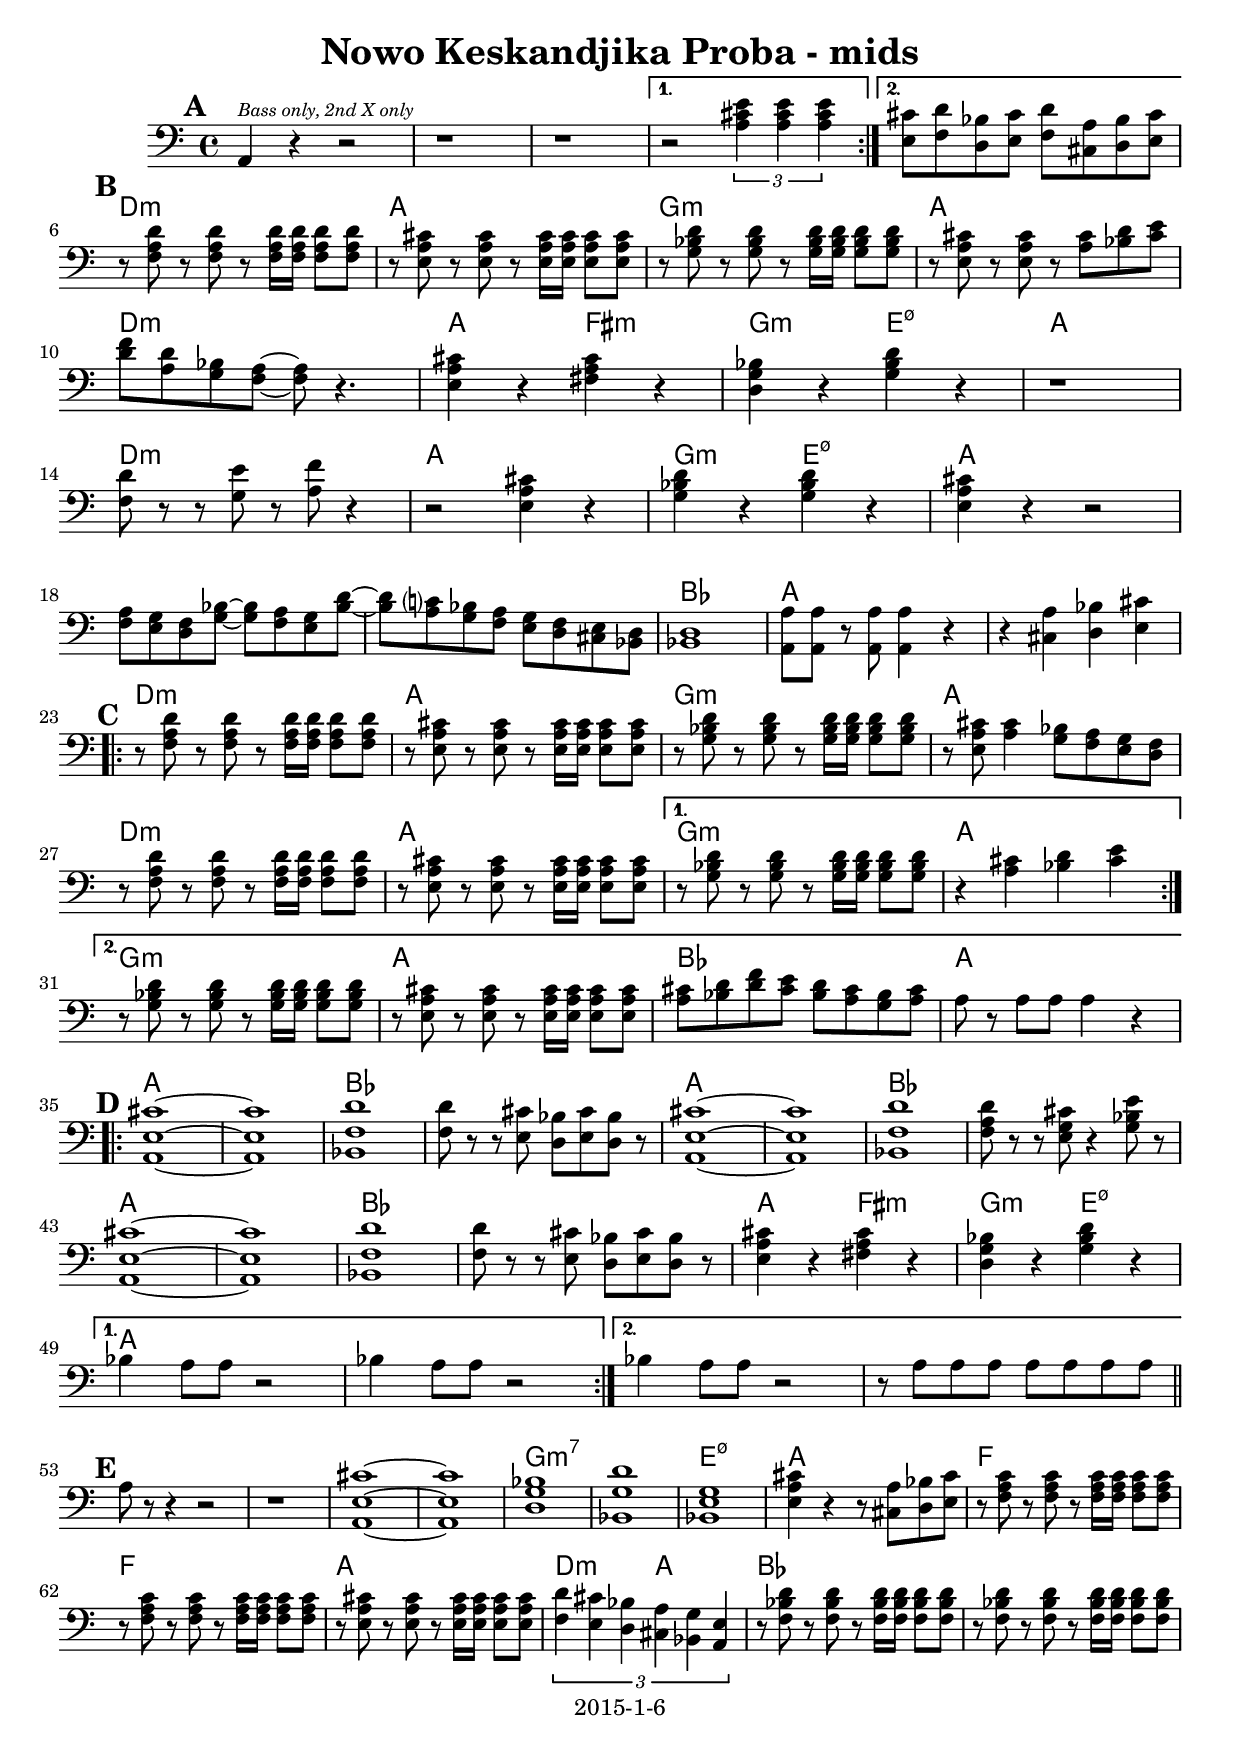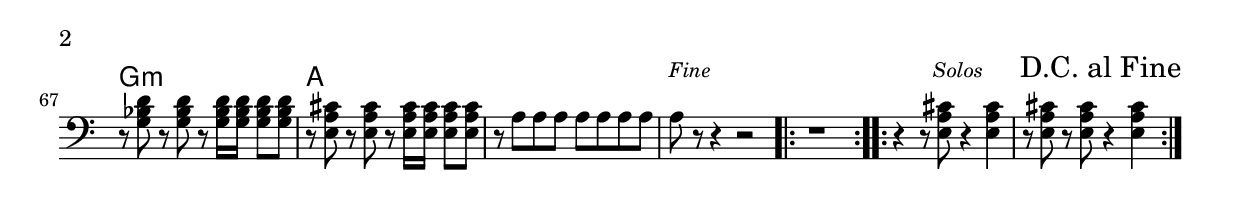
\version "2.16.2"

\header {
	title = "Nowo Keskandjika Proba - mids"
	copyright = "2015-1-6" %date of latest edits
}

slash = {
	\override NoteHead #'style = #'slash
	\override Stem #'transparent = ##t
}

noslash = {
	\revert NoteHead #'style
	\revert Stem #'transparent
}

melody = { \relative c' { \set Score.markFormatter = #format-mark-box-letters

	\mark \default %A
	\repeat volta 2 {
	}
		\alternative {
		}
	
	\mark \default %B

	\mark \default %C
	\repeat volta 2 {
	}
		\alternative {
		}
	
	\mark \default %D
	\repeat volta 2 {
	}
		\alternative {
		}
	
	\mark \default %E
		
}
}

midbrass = { \relative c { \set Score.markFormatter = #format-mark-box-letters

	\mark \default %A
	\repeat volta 2 {
		a4^\markup { \tiny \italic "Bass only, 2nd X only"} r4 r2 | r1 | r1 |
	}
		\alternative {
			{ r2 \times 2/3 { <a' cis e>4 <a cis e> <a cis e> } | }
			{ <e cis'>8 <f d'> <d bes'> <e cis'> <f d'> <cis a'> <d bes'> <e cis'> | \break }
		}
	
	\mark \default %B
		r8 <f a d> r <f a d> r <f a d>16 <f a d> <f a d>8 <f a d> | 
		r8 <e a cis> r <e a cis> r <e a cis>16 <e a cis> <e a cis>8 <e a cis> | 
		r8 <g bes d> r <g bes d> r <g bes d>16 <g bes d> <g bes d>8 <g bes d> | 
		r8 <e a cis> r <e a cis> r <a cis> <bes d> <cis e> | \break
		<d f>8 <a d> <g bes> <f a>~ <f a> r4. |
		<e a cis>4 r <fis a cis> r | <d g bes> r <g bes d> r | r1 | \break
		<f d'>8 r r <g e'> r <a f'> r4 | r2 <e a cis>4 r | <g bes d> r <g bes d> r | <e a cis> r r2 | \break
		<f a>8 <e g> <d f> <g bes>~ <g bes> <f a> <e g> <bes' d>~ | <bes d> <a c?> <g bes> <f a> <e g> <d f> <cis e> <bes d> |
		<bes d>1 | <a a'>8 <a a'> r <a a'> <a a'>4 r | r <cis a'> <d bes'> <e cis'> | \break 

	\mark \default %C
	\repeat volta 2 {
		r8 <f a d> r <f a d> r <f a d>16 <f a d> <f a d>8 <f a d> | 
		r8 <e a cis> r <e a cis> r <e a cis>16 <e a cis> <e a cis>8 <e a cis> | 
		r8 <g bes d> r <g bes d> r <g bes d>16 <g bes d> <g bes d>8 <g bes d> | 
		r8 <e a cis> <a cis>4 <g bes>8 <f a> <e g> <d f> | \break
		r8 <f a d> r <f a d> r <f a d>16 <f a d> <f a d>8 <f a d> | 
		r8 <e a cis> r <e a cis> r <e a cis>16 <e a cis> <e a cis>8 <e a cis> | 
	}
		\alternative {
			{ r8 <g bes d> r <g bes d> r <g bes d>16 <g bes d> <g bes d>8 <g bes d> | 
				r4 <a cis> <bes d> <cis e> | \break }
			{ r8 <g bes d> r <g bes d> r <g bes d>16 <g bes d> <g bes d>8 <g bes d> | 
				r8 <e a cis> r <e a cis> r <e a cis>16 <e a cis> <e a cis>8 <e a cis> | 
				<a cis>8 <bes d> <d f> <cis e> <bes d> <a cis> <g bes> <a cis> |
				a8 r a a a4 r | \break }
		}
	
	\mark \default %D
	\repeat volta 2 {
		<a, e' cis'>1~~~ | <a e' cis'> | <bes f' d'> | <f' d'>8 r r <e cis'> <d bes'> <e cis'> <d bes'> r |
		<a e' cis'>1~~~ | <a e' cis'> | <bes f' d'> | <f' a d>8 r r <e g cis> r4 <g bes e>8 r | \break
		<a, e' cis'>1~~~ | <a e' cis'> | <bes f' d'> | <f' d'>8 r r <e cis'> <d bes'> <e cis'> <d bes'> r |
		<e a cis>4 r <fis a cis> r | <d g bes> r <g bes d> r | \break 
	}
		\alternative {
			{ bes4 a8 a r2 | bes4 a8 a r2 | }
			{ bes4 a8 a r2 | r8 a a a a a a a | \break \bar "||" }
		}
	
	\mark \default %E
		a8 r r4 r2 | r1 | <a, e' cis'>1~~~ | <a e' cis'> | 
		<d g bes>1 | <bes g' d'> | <bes e g> | <e a cis>4 r r8 <cis a'> <d bes'> <e cis'> |
		r8 <f a c> r <f a c> r <f a c>16 <f a c> <f a c>8 <f a c> | 
		r8 <f a c> r <f a c> r <f a c>16 <f a c> <f a c>8 <f a c> | 
		r8 <e a cis> r <e a cis> r <e a cis>16 <e a cis> <e a cis>8 <e a cis> | 
		\times 2/3 { <f d'>4 <e cis'> <d bes'> <cis a'> <bes g'> <a e'> } | 
		r8 <f' bes d> r <f bes d> r <f bes d>16 <f bes d> <f bes d>8 <f bes d> | 
		r8 <f bes d> r <f bes d> r <f bes d>16 <f bes d> <f bes d>8 <f bes d> |
		r8 <g bes d> r <g bes d> r <g bes d>16 <g bes d> <g bes d>8 <g bes d> |
		r8 <e a cis> r <e a cis> r <e a cis>16 <e a cis> <e a cis>8 <e a cis> |
		r8 a a a a a a a | a\mark \markup { \small \italic "Fine" } r r4 r2 | 

	\repeat volta 2 { r1 }
	\repeat volta 2 {
		r4 r8 <e a cis>\mark \markup { \small \italic "Solos" } r4 <e a cis> | r8 <e a cis> r <e a cis>\mark "D.C. al Fine" r4 <e a cis> |
		}

		
}
}

changes = { \chordmode { 

	%A
	s1 | s1 | s1 | s1 | s1 |

	%B
	d1:min | a | g:min | a |
	d:min | a2 fis:min| g:min e:m7.5- | a1 |
	d:min | a | g2:min e:m7.5- | a1 | s1 | s1 | bes | a | a |

	%C
	d1:min | a | g:min | a |
	d1:min | a | g:min | a |
	g:min | a | bes | a |

	%D
	a | a | bes | bes |
	a | a | bes | bes |
	a | a | bes | bes |
	a2 fis:min | g:min e:m7.5- | a1 | a | a | a |

	%E
	s1 | s1 | a | a |
	g:min7 | g:min7 | e:m7.5- | a |
	f1 | f | a | d2:min a | 
	bes1 | bes1 | g:min | a1 | a | a |
	s1 | a | a |

}
}

\book {
	\score { 
	  <<
	    \new ChordNames {
		\set chordChanges = ##t
		\changes
	    }
%	    \new Staff { \clef treble
%		\melody
%	    }
	    \new Staff { \clef bass 
		\midbrass
	    }
	  >>
	}
}

\book {
	\score {
	  <<
		\new Staff {
		  \set Staff.midiInstrument = #"trumpet" \unfoldRepeats
			\melody
		}
		\new Staff {
		  \set Staff.midiInstrument = #"trumpet" \unfoldRepeats
			\midbrass
		}
	  >>
		\midi { }
	}
}
